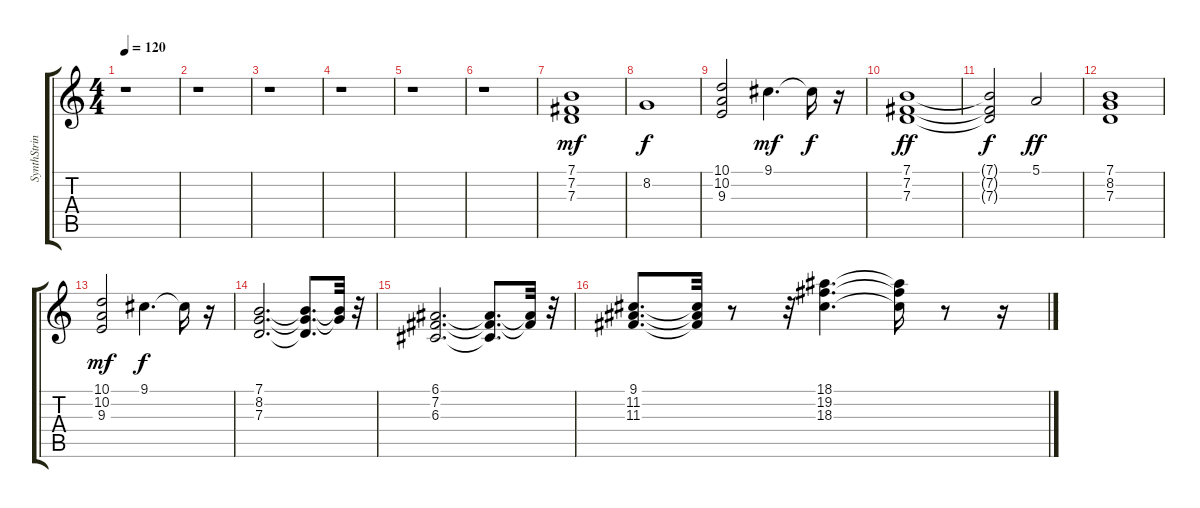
\track ("SynthString 2" "SynthStrin") {instrument synthstrings2}
\staff {score tabs}
\tuning (E4 B3 G3 D3 A2 E2) {hide}
\ts (4 4)
\tempo 120
\clef g2
\ks c
r.1{dy f} |
r.1 |
r.1 |
r.1 |
r.1 |
r.1 |
(7.1 7.2 7.3).1{dy mf} |
8.2.1{dy f} |
(10.1 10.2 9.3).2 9.1.4{d dy mf} 9.1{t}.16{dy f} r.16 |
(7.1 7.2 7.3).1{dy ff} |
(7.1{t} 7.2{t} 7.3{t}).2{dy f} 5.1.2{dy ff} |
(7.1 8.2 7.3).1 |
(10.1 10.2 9.3).2{dy mf} 9.1.4{d dy f} 9.1{t}.16 r.16 |
(7.1 8.2 7.3).2{d} (7.1{t} 8.2{t} 7.3{t}).8{d} (7.1{t} 8.2{t}).32 r.32 |
(6.1 7.2 6.3).2{d} (6.1{t} 7.2{t} 6.3{t}).8{d} (6.1{t} 7.2{t}).32 r.32 |
(9.1 11.2 11.3).8{d} (9.1{t} 11.2{t} 11.3{t}).32 r.8 r.32 (18.1 19.2 18.3).4{d} (18.1{t} 19.2{t} 18.3{t}).16 r.8 r.16
